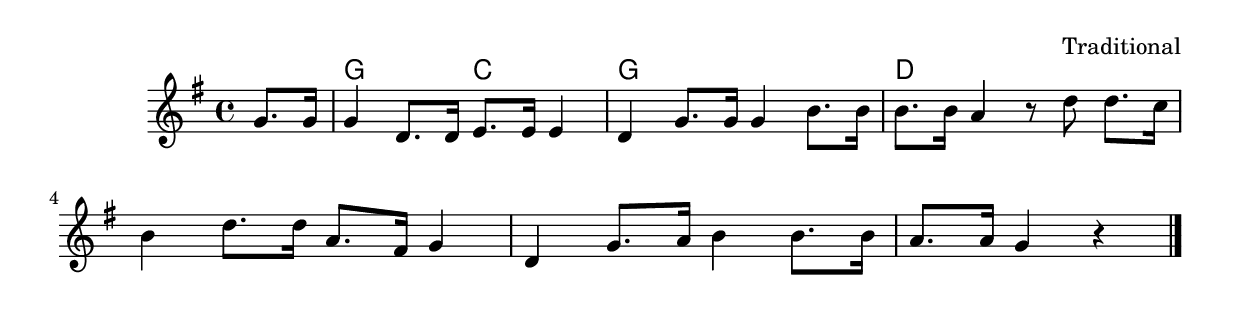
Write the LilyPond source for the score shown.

\version "2.16.0"

\header {
  %title = "I'm a Rover seldom sober"
  composer = "Traditional"
}

<<
  \chords {s4 g2 c g1 d}
  \relative g'
  {
    \time 4/4
    \key g \major
    \partial 4 g8. g16 |
    g4 d8. d16 e8. e16 e4 |
    d g8. g16 g4 b8. b16 |
    b8. b16 a4 r8 d8 d8. c16 |
    b4 d8. d16 a8. fis16 g4 d |
    g8. a16 b4 b8. b16 a8. |
    a16 g4 r4 \bar "|."
  }
>>
